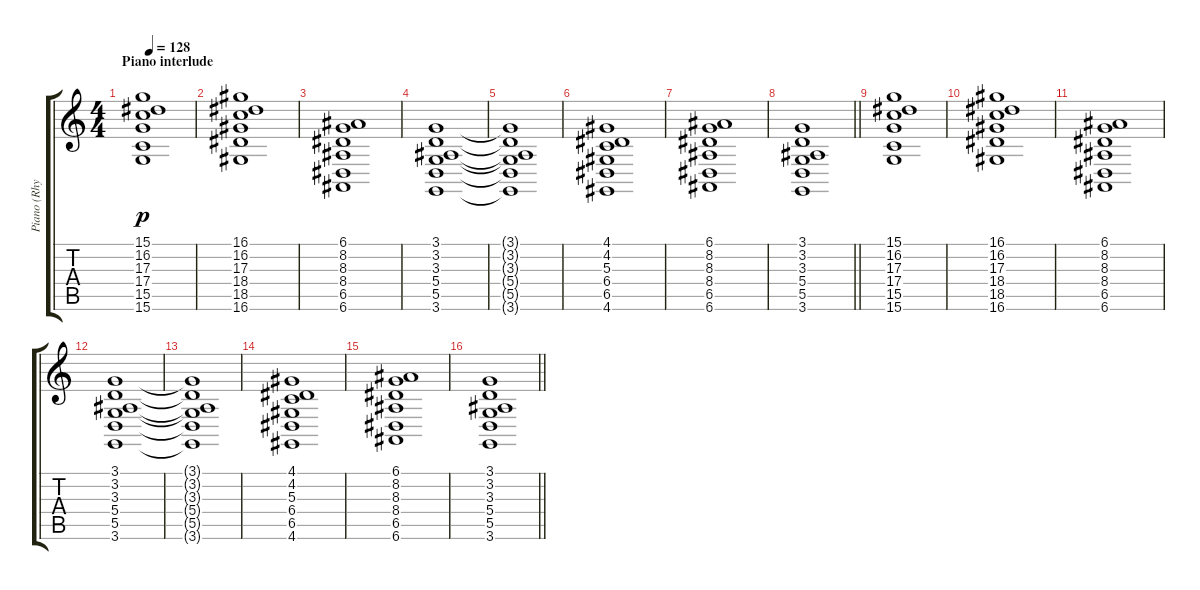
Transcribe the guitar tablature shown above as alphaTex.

\track ("Piano (Rhytm)" "Piano (Rhy") {instrument brightacousticpiano}
\staff {score tabs}
\tuning (E4 B3 G3 D3 A2 E2) {hide}
\ts (4 4)
\section ("" "Piano interlude")
\tempo 128
\clef g2
\ks c
(15.1 16.2 17.3 17.4 15.5 15.6).1{dy p} |
(16.1 16.2 17.3 18.4 18.5 16.6).1 |
(6.1 8.2 8.3 8.4 6.5 6.6).1 |
(3.1 3.2 3.3 5.4 5.5 3.6).1 |
(3.1{t} 3.2{t} 3.3{t} 5.4{t} 5.5{t} 3.6{t}).1 |
(4.1 4.2 5.3 6.4 6.5 4.6).1 |
(6.1 8.2 8.3 8.4 6.5 6.6).1 |
\barLineRight lightlight
(3.1 3.2 3.3 5.4 5.5 3.6).1 |
(15.1 16.2 17.3 17.4 15.5 15.6).1 |
(16.1 16.2 17.3 18.4 18.5 16.6).1 |
(6.1 8.2 8.3 8.4 6.5 6.6).1 |
(3.1 3.2 3.3 5.4 5.5 3.6).1 |
(3.1{t} 3.2{t} 3.3{t} 5.4{t} 5.5{t} 3.6{t}).1 |
(4.1 4.2 5.3 6.4 6.5 4.6).1 |
(6.1 8.2 8.3 8.4 6.5 6.6).1 |
\barLineRight lightlight
(3.1 3.2 3.3 5.4 5.5 3.6).1
